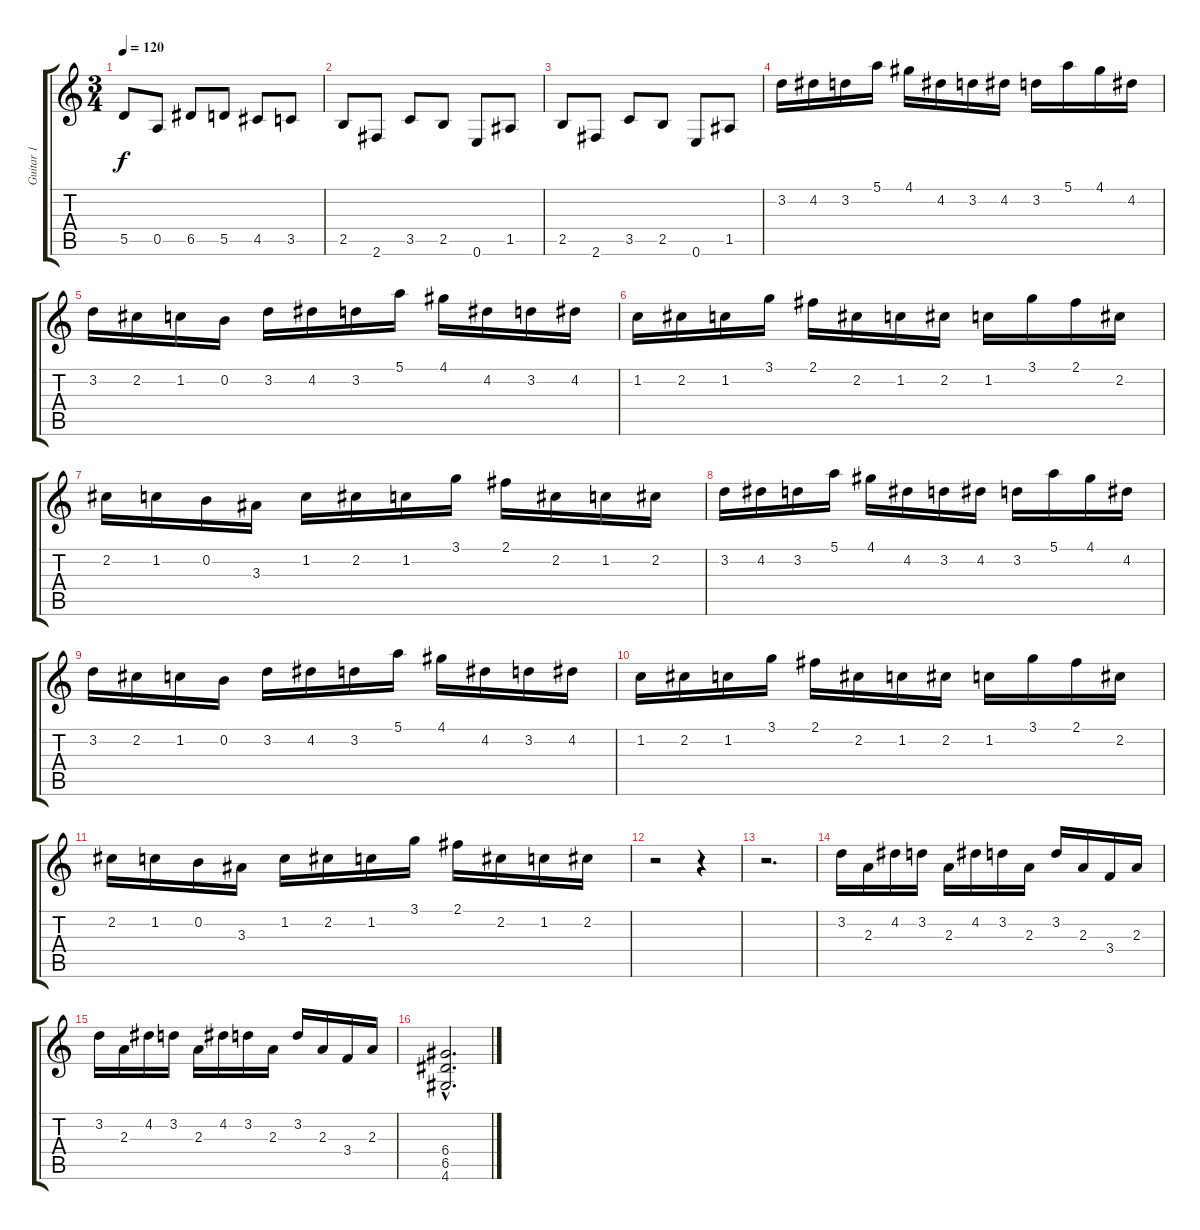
\track ("Guitar 1" "Guitar 1") {instrument distortionguitar}
\staff {score tabs}
\tuning (E4 B3 G3 D3 A2 E2) {hide}
\ts (3 4)
\tempo 120
\clef g2
\ks c
5.5.8{dy f} 0.5.8 6.5.8 5.5.8 4.5.8 3.5.8 |
2.5.8 2.6.8 3.5.8 2.5.8 0.6.8 1.5.8 |
2.5.8 2.6.8 3.5.8 2.5.8 0.6.8 1.5.8 |
3.2.16 4.2.16 3.2.16 5.1.16 4.1.16 4.2.16 3.2.16 4.2.16 3.2.16 5.1.16 4.1.16 4.2.16 |
3.2.16 2.2.16 1.2.16 0.2.16 3.2.16 4.2.16 3.2.16 5.1.16 4.1.16 4.2.16 3.2.16 4.2.16 |
1.2.16 2.2.16 1.2.16 3.1.16 2.1.16 2.2.16 1.2.16 2.2.16 1.2.16 3.1.16 2.1.16 2.2.16 |
2.2.16 1.2.16 0.2.16 3.3.16 1.2.16 2.2.16 1.2.16 3.1.16 2.1.16 2.2.16 1.2.16 2.2.16 |
3.2.16 4.2.16 3.2.16 5.1.16 4.1.16 4.2.16 3.2.16 4.2.16 3.2.16 5.1.16 4.1.16 4.2.16 |
3.2.16 2.2.16 1.2.16 0.2.16 3.2.16 4.2.16 3.2.16 5.1.16 4.1.16 4.2.16 3.2.16 4.2.16 |
1.2.16 2.2.16 1.2.16 3.1.16 2.1.16 2.2.16 1.2.16 2.2.16 1.2.16 3.1.16 2.1.16 2.2.16 |
2.2.16 1.2.16 0.2.16 3.3.16 1.2.16 2.2.16 1.2.16 3.1.16 2.1.16 2.2.16 1.2.16 2.2.16 |
r.2 r.4 |
r.2{d} |
3.2.16 2.3.16 4.2.16 3.2.16 2.3.16 4.2.16 3.2.16 2.3.16 3.2.16 2.3.16 3.4.16 2.3.16 |
3.2.16 2.3.16 4.2.16 3.2.16 2.3.16 4.2.16 3.2.16 2.3.16 3.2.16 2.3.16 3.4.16 2.3.16 |
(6.4{hac} 6.5{hac} 4.6{hac}).2{d}
